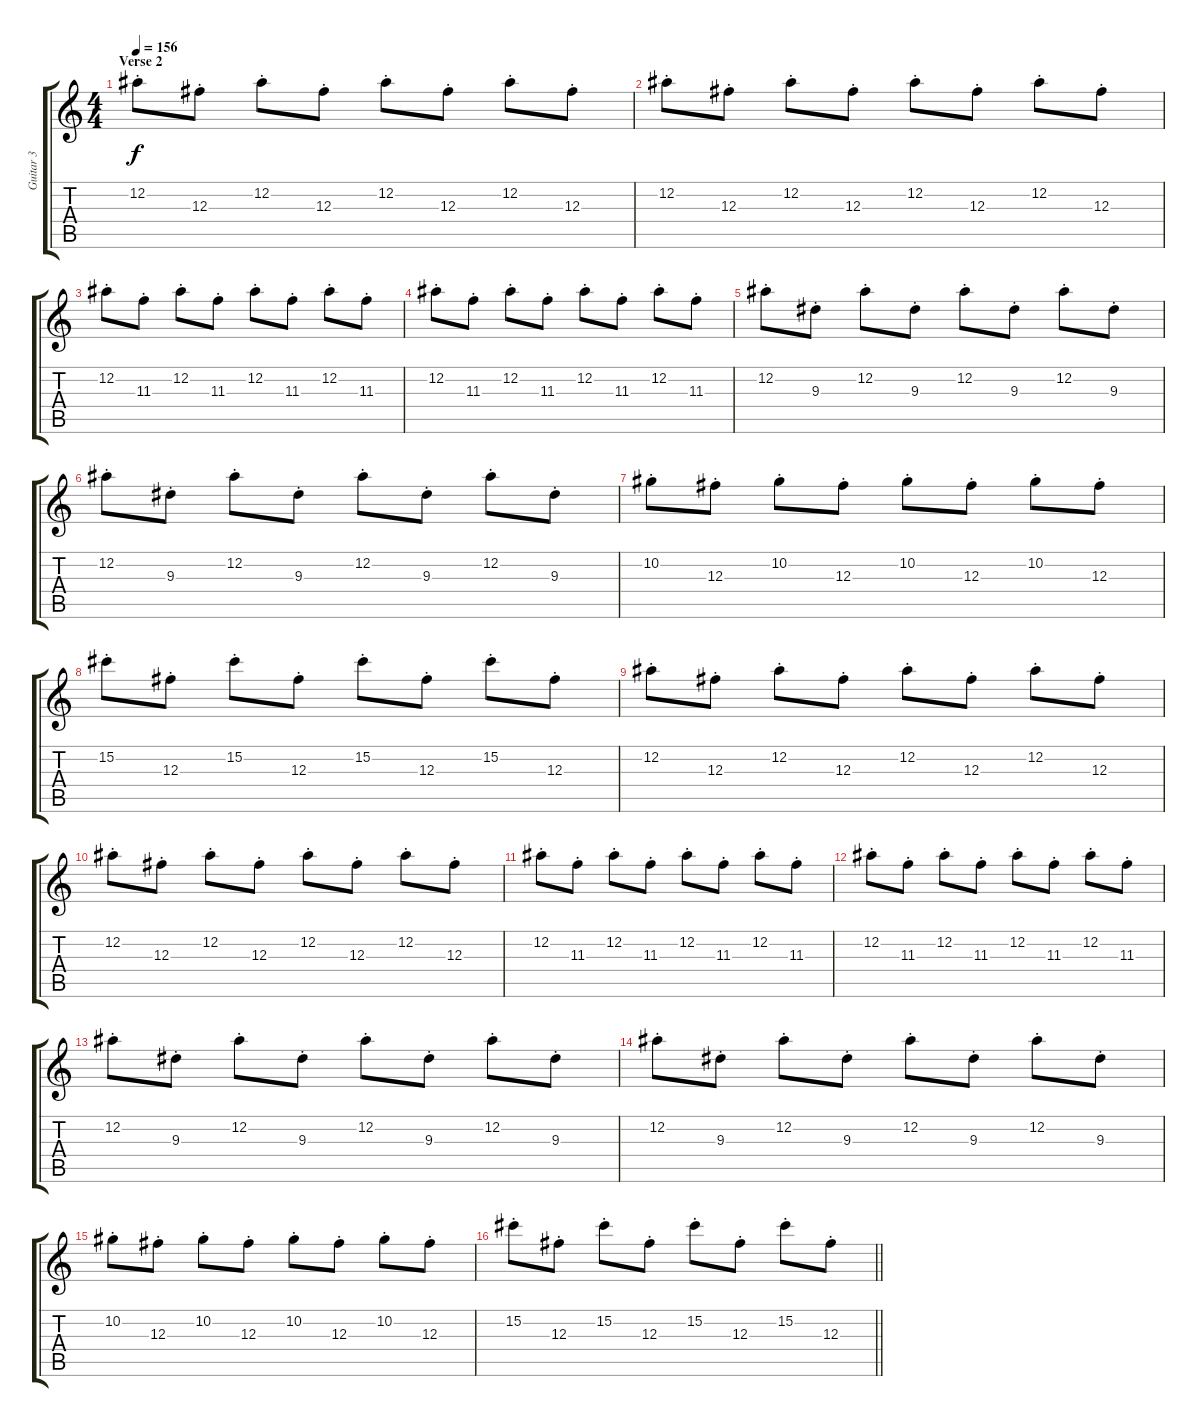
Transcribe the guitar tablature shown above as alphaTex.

\track ("Guitar 3" "Guitar 3") {instrument electricguitarjazz}
\staff {score tabs}
\tuning (Eb4 Bb3 Gb3 Db3 Ab2 Eb2) {hide}
\ts (4 4)
\section ("" "Verse 2")
\tempo 156
\clef g2
\ks c
12.2{st}.8{dy f volume 5} 12.3{st}.8 12.2{st}.8 12.3{st}.8 12.2{st}.8 12.3{st}.8 12.2{st}.8 12.3{st}.8 |
12.2{st}.8 12.3{st}.8 12.2{st}.8 12.3{st}.8 12.2{st}.8 12.3{st}.8 12.2{st}.8 12.3{st}.8 |
12.2{st}.8 11.3{st}.8 12.2{st}.8 11.3{st}.8 12.2{st}.8 11.3{st}.8 12.2{st}.8 11.3{st}.8 |
12.2{st}.8 11.3{st}.8 12.2{st}.8 11.3{st}.8 12.2{st}.8 11.3{st}.8 12.2{st}.8 11.3{st}.8 |
12.2{st}.8 9.3{st}.8 12.2{st}.8 9.3{st}.8 12.2{st}.8 9.3{st}.8 12.2{st}.8 9.3{st}.8 |
12.2{st}.8 9.3{st}.8 12.2{st}.8 9.3{st}.8 12.2{st}.8 9.3{st}.8 12.2{st}.8 9.3{st}.8 |
10.2{st}.8 12.3{st}.8 10.2{st}.8 12.3{st}.8 10.2{st}.8 12.3{st}.8 10.2{st}.8 12.3{st}.8 |
15.2{st}.8 12.3{st}.8 15.2{st}.8 12.3{st}.8 15.2{st}.8 12.3{st}.8 15.2{st}.8 12.3{st}.8 |
12.2{st}.8 12.3{st}.8 12.2{st}.8 12.3{st}.8 12.2{st}.8 12.3{st}.8 12.2{st}.8 12.3{st}.8 |
12.2{st}.8 12.3{st}.8 12.2{st}.8 12.3{st}.8 12.2{st}.8 12.3{st}.8 12.2{st}.8 12.3{st}.8 |
12.2{st}.8 11.3{st}.8 12.2{st}.8 11.3{st}.8 12.2{st}.8 11.3{st}.8 12.2{st}.8 11.3{st}.8 |
12.2{st}.8 11.3{st}.8 12.2{st}.8 11.3{st}.8 12.2{st}.8 11.3{st}.8 12.2{st}.8 11.3{st}.8 |
12.2{st}.8{volume 9} 9.3{st}.8 12.2{st}.8 9.3{st}.8 12.2{st}.8 9.3{st}.8 12.2{st}.8 9.3{st}.8 |
12.2{st}.8 9.3{st}.8 12.2{st}.8 9.3{st}.8 12.2{st}.8 9.3{st}.8 12.2{st}.8 9.3{st}.8 |
10.2{st}.8 12.3{st}.8 10.2{st}.8 12.3{st}.8 10.2{st}.8 12.3{st}.8 10.2{st}.8 12.3{st}.8 |
\barLineRight lightlight
15.2{st}.8 12.3{st}.8 15.2{st}.8 12.3{st}.8 15.2{st}.8 12.3{st}.8 15.2{st}.8 12.3{st}.8
